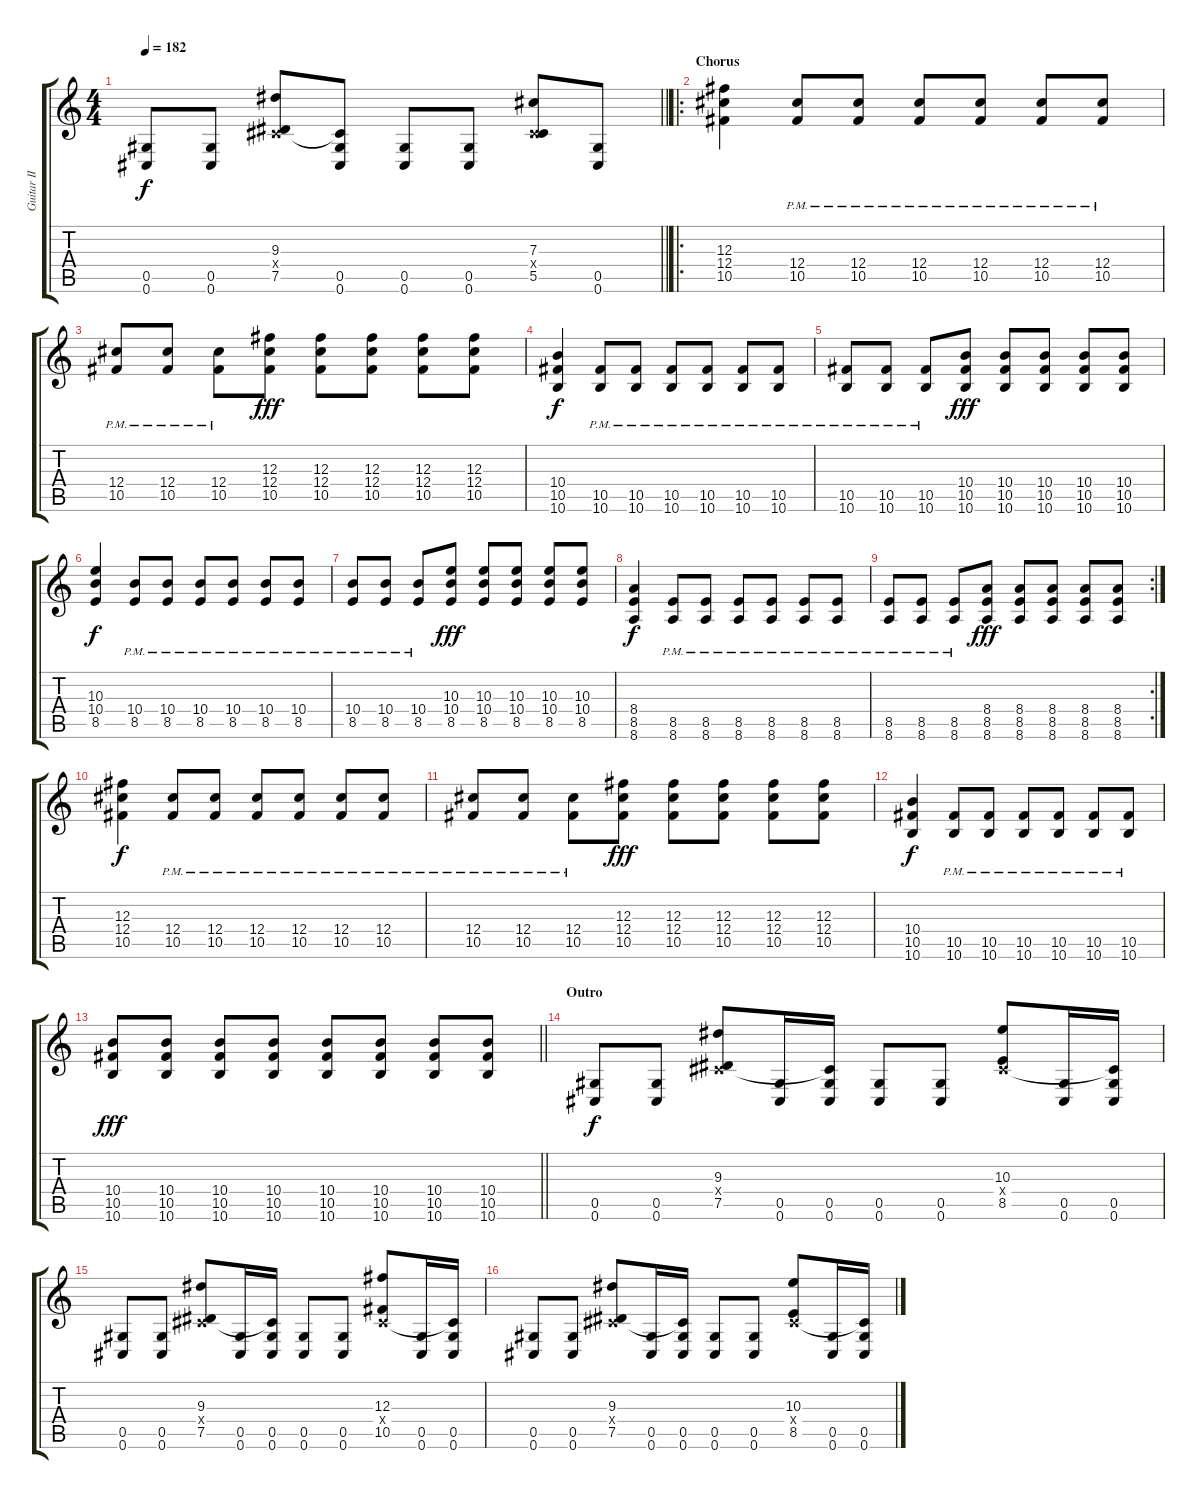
\track ("Guitar II" "Guitar II") {instrument distortionguitar}
\staff {score tabs}
\tuning (Eb4 Bb3 Gb3 Db3 Ab2 Db2) {hide}
\ts (4 4)
\tempo 182
\clef g2
\barLineRight lightlight
\ks c
(0.5 0.6).8{dy f} (0.5 0.6).8 (9.3 0.4{x} 7.5).8 (0.4{t} 0.5 0.6).8 (0.5 0.6).8 (0.5 0.6).8 (7.3 0.4{x} 5.5).8 (0.5 0.6).8 |
\ro
\section ("" "Chorus")
(12.3 12.4 10.5).4 (12.4{pm} 10.5{pm}).8 (12.4{pm} 10.5{pm}).8 (12.4{pm} 10.5{pm}).8 (12.4{pm} 10.5{pm}).8 (12.4{pm} 10.5{pm}).8 (12.4{pm} 10.5{pm}).8 |
(12.4{pm} 10.5{pm}).8 (12.4{pm} 10.5{pm}).8 (12.4{pm} 10.5{pm}).8 (12.3 12.4 10.5).8{dy fff} (12.3 12.4 10.5).8 (12.3 12.4 10.5).8 (12.3 12.4 10.5).8 (12.3 12.4 10.5).8 |
(10.4 10.5 10.6).4{dy f} (10.5{pm} 10.6{pm}).8 (10.5{pm} 10.6{pm}).8 (10.5{pm} 10.6{pm}).8 (10.5{pm} 10.6{pm}).8 (10.5{pm} 10.6{pm}).8 (10.5{pm} 10.6{pm}).8 |
(10.5{pm} 10.6{pm}).8 (10.5{pm} 10.6{pm}).8 (10.5{pm} 10.6{pm}).8 (10.4 10.5 10.6).8{dy fff} (10.4 10.5 10.6).8 (10.4 10.5 10.6).8 (10.4 10.5 10.6).8 (10.4 10.5 10.6).8 |
(10.3 10.4 8.5).4{dy f} (10.4{pm} 8.5{pm}).8 (10.4{pm} 8.5{pm}).8 (10.4{pm} 8.5{pm}).8 (10.4{pm} 8.5{pm}).8 (10.4{pm} 8.5{pm}).8 (10.4{pm} 8.5{pm}).8 |
(10.4{pm} 8.5{pm}).8 (10.4{pm} 8.5{pm}).8 (10.4{pm} 8.5{pm}).8 (10.3 10.4 8.5).8{dy fff} (10.3 10.4 8.5).8 (10.3 10.4 8.5).8 (10.3 10.4 8.5).8 (10.3 10.4 8.5).8 |
(8.4 8.5 8.6).4{dy f} (8.5{pm} 8.6{pm}).8 (8.5{pm} 8.6{pm}).8 (8.5{pm} 8.6{pm}).8 (8.5{pm} 8.6{pm}).8 (8.5{pm} 8.6{pm}).8 (8.5{pm} 8.6{pm}).8 |
\rc 2
(8.5{pm} 8.6{pm}).8 (8.5{pm} 8.6{pm}).8 (8.5{pm} 8.6{pm}).8 (8.4 8.5 8.6).8{dy fff} (8.4 8.5 8.6).8 (8.4 8.5 8.6).8 (8.4 8.5 8.6).8 (8.4 8.5 8.6).8 |
(12.3 12.4 10.5).4{dy f} (12.4{pm} 10.5{pm}).8 (12.4{pm} 10.5{pm}).8 (12.4{pm} 10.5{pm}).8 (12.4{pm} 10.5{pm}).8 (12.4{pm} 10.5{pm}).8 (12.4{pm} 10.5{pm}).8 |
(12.4{pm} 10.5{pm}).8 (12.4{pm} 10.5{pm}).8 (12.4{pm} 10.5{pm}).8 (12.3 12.4 10.5).8{dy fff} (12.3 12.4 10.5).8 (12.3 12.4 10.5).8 (12.3 12.4 10.5).8 (12.3 12.4 10.5).8 |
(10.4 10.5 10.6).4{dy f} (10.5{pm} 10.6{pm}).8 (10.5{pm} 10.6{pm}).8 (10.5{pm} 10.6{pm}).8 (10.5{pm} 10.6{pm}).8 (10.5{pm} 10.6{pm}).8 (10.5{pm} 10.6{pm}).8 |
\barLineRight lightlight
(10.4 10.5 10.6).8{dy fff} (10.4 10.5 10.6).8 (10.4 10.5 10.6).8 (10.4 10.5 10.6).8 (10.4 10.5 10.6).8 (10.4 10.5 10.6).8 (10.4 10.5 10.6).8 (10.4 10.5 10.6).8 |
\section ("" "Outro")
(0.5 0.6).8{dy f instrument distortionguitar} (0.5 0.6).8 (9.3 0.4{x} 7.5).8 (0.5 0.6).16 (0.4{t} 0.5 0.6).16 (0.5 0.6).8 (0.5 0.6).8 (10.3 0.4{x} 8.5).8 (0.5 0.6).16 (0.4{t} 0.5 0.6).16 |
(0.5 0.6).8 (0.5 0.6).8 (9.3 0.4{x} 7.5).8 (0.5 0.6).16 (0.4{t} 0.5 0.6).16 (0.5 0.6).8 (0.5 0.6).8 (12.3 0.4{x} 10.5).8 (0.5 0.6).16 (0.4{t} 0.5 0.6).16 |
(0.5 0.6).8 (0.5 0.6).8 (9.3 0.4{x} 7.5).8 (0.5 0.6).16 (0.4{t} 0.5 0.6).16 (0.5 0.6).8 (0.5 0.6).8 (10.3 0.4{x} 8.5).8 (0.5 0.6).16 (0.4{t} 0.5 0.6).16
